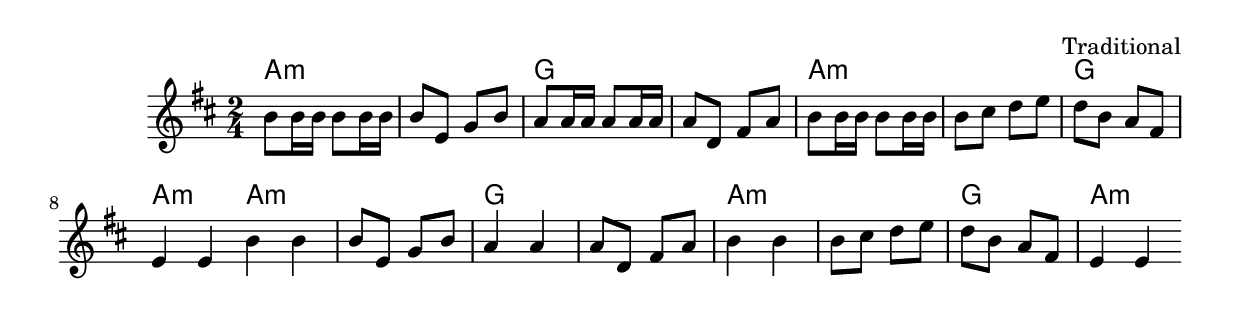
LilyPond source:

\version "2.16.0"

\header {
  %title = "Drunken Sailor"
  composer = "Traditional"
}

global = {
  \time 2/4
  \key d \major
}

chordNames = \chordmode {
  \global
  a1:m g a:m g2 a:m a1:m g a:m g2 a:m  
}

melody = \relative b' {
  \global
  b8 b16 b b8 b16 b | 
  b8 e, g b | 
  a a16 a a8 a16 a |
  a8 d, fis a | 
  b b16 b b8 b16 b | 
  b8 cis d e |
  d b a fis |
  e4 e \bar ":|:"
  b' b | 
  b8 e, g b | 
  a4 a | 
  a8 d, fis a | 
  b4 b | 
  b8 cis d e | 
  d b a fis | 
  e4 e  \bar ":|" 
}

\score {
  <<
    \new ChordNames \chordNames
    \new Staff { \melody }
  >>
  \layout { }
}
